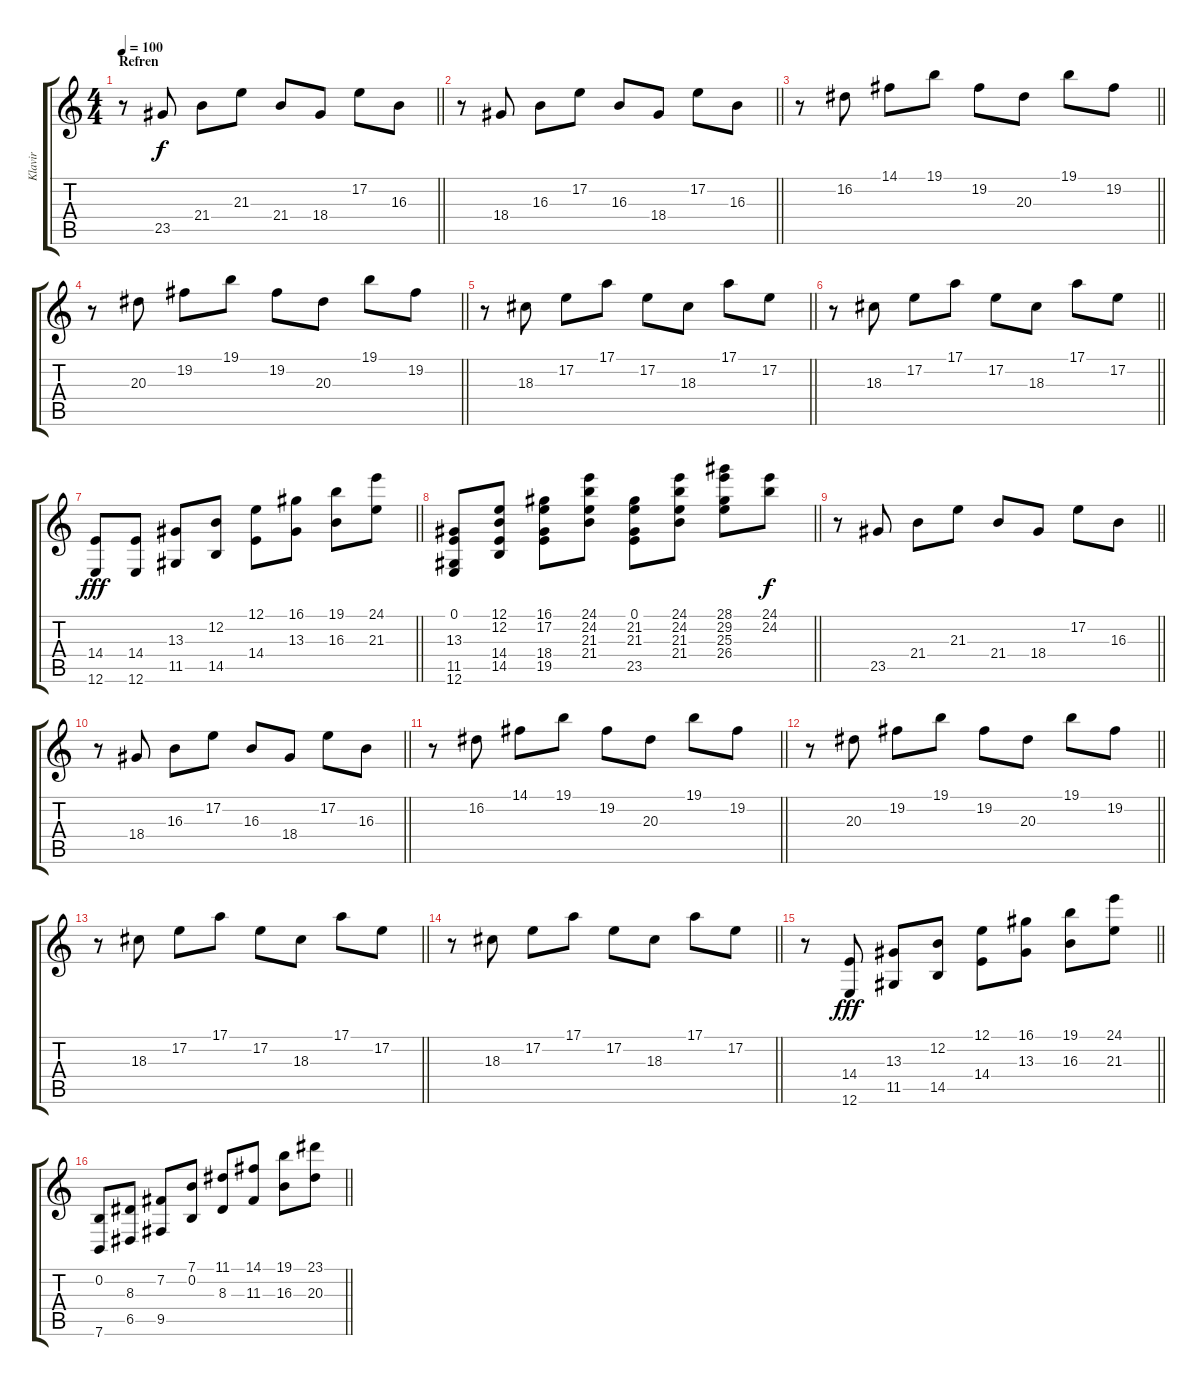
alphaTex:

\track ("Klavir" "Klavir") {instrument acousticgrandpiano}
\staff {score tabs}
\tuning (E4 B3 G3 D3 A2 E2) {hide}
\ts (4 4)
\section ("" "Refren")
\tempo 100
\clef g2
\barLineRight lightlight
\ks c
r.8{dy f} 23.5.8 21.4.8 21.3.8 21.4.8 18.4.8 17.2.8 16.3.8 |
\barLineRight lightlight
r.8 18.4.8 16.3.8 17.2.8 16.3.8 18.4.8 17.2.8 16.3.8 |
\barLineRight lightlight
r.8 16.2.8 14.1.8 19.1.8 19.2.8 20.3.8 19.1.8 19.2.8 |
\barLineRight lightlight
r.8 20.3.8 19.2.8 19.1.8 19.2.8 20.3.8 19.1.8 19.2.8 |
\barLineRight lightlight
r.8 18.3.8 17.2.8 17.1.8 17.2.8 18.3.8 17.1.8 17.2.8 |
\barLineRight lightlight
r.8 18.3.8 17.2.8 17.1.8 17.2.8 18.3.8 17.1.8 17.2.8 |
\barLineRight lightlight
(14.4 12.6).8{dy fff} (14.4 12.6).8 (13.3 11.5).8 (12.2 14.5).8 (12.1 14.4).8 (16.1 13.3).8 (19.1 16.3).8 (24.1 21.3).8 |
\barLineRight lightlight
(0.1 13.3 11.5 12.6).8 (12.1 12.2 14.4 14.5).8 (16.1 17.2 18.4 19.5).8 (24.1 24.2 21.3 21.4).8 (0.1 21.2 21.3 23.5).8 (24.1 24.2 21.3 21.4).8 (28.1 29.2 25.3 26.4).8 (24.1 24.2).8{dy f} |
\barLineRight lightlight
r.8 23.5.8 21.4.8 21.3.8 21.4.8 18.4.8 17.2.8 16.3.8 |
\barLineRight lightlight
r.8 18.4.8 16.3.8 17.2.8 16.3.8 18.4.8 17.2.8 16.3.8 |
\barLineRight lightlight
r.8 16.2.8 14.1.8 19.1.8 19.2.8 20.3.8 19.1.8 19.2.8 |
\barLineRight lightlight
r.8 20.3.8 19.2.8 19.1.8 19.2.8 20.3.8 19.1.8 19.2.8 |
\barLineRight lightlight
r.8 18.3.8 17.2.8 17.1.8 17.2.8 18.3.8 17.1.8 17.2.8 |
\barLineRight lightlight
r.8 18.3.8 17.2.8 17.1.8 17.2.8 18.3.8 17.1.8 17.2.8 |
\barLineRight lightlight
r.8 (14.4 12.6).8{dy fff} (13.3 11.5).8 (12.2 14.5).8 (12.1 14.4).8 (16.1 13.3).8 (19.1 16.3).8 (24.1 21.3).8 |
\barLineRight lightlight
(0.2 7.6).8 (8.3 6.5).8 (7.2 9.5).8 (7.1 0.2).8 (11.1 8.3).8 (14.1 11.3).8 (19.1 16.3).8 (23.1 20.3).8
